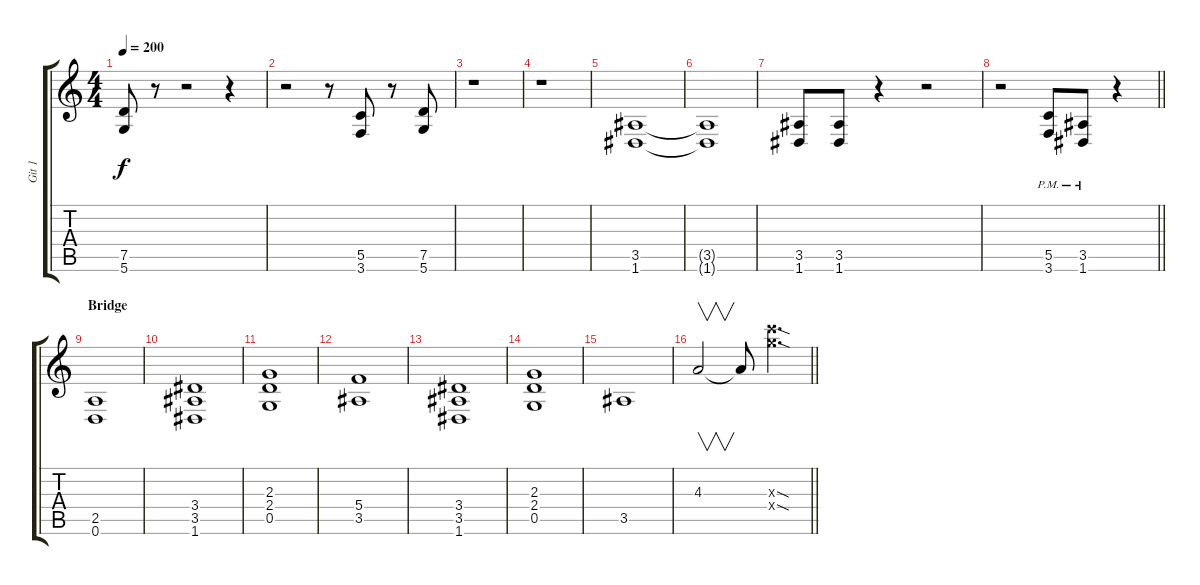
\track ("Git 1" "Git 1") {instrument overdrivenguitar}
\staff {score tabs}
\tuning (D4 A3 F3 C3 G2 D2) {hide}
\ts (4 4)
\tempo 200
\clef g2
\ks c
(7.5 5.6).8{dy f} r.8 r.2 r.4 |
r.2 r.8 (5.5 3.6).8 r.8 (7.5 5.6).8 |
r.1 |
r.1 |
(3.5 1.6).1 |
(3.5{t} 1.6{t}).1 |
(3.5 1.6).8 (3.5 1.6).8 r.4 r.2 |
\barLineRight lightlight
r.2 (5.5{pm} 3.6{pm}).8 (3.5{pm} 1.6{pm}).8 r.4 |
\section ("" "Bridge")
(2.5 0.6).1 |
(3.4 3.5 1.6).1 |
(2.3 2.4 0.5).1 |
(5.4 3.5).1 |
(3.4 3.5 1.6).1 |
(2.3 2.4 0.5).1 |
3.5.1 |
\barLineRight lightlight
4.3.2{v} 4.3{t}.8 (19.3{sod x} 19.4{sod x}).4{d}
